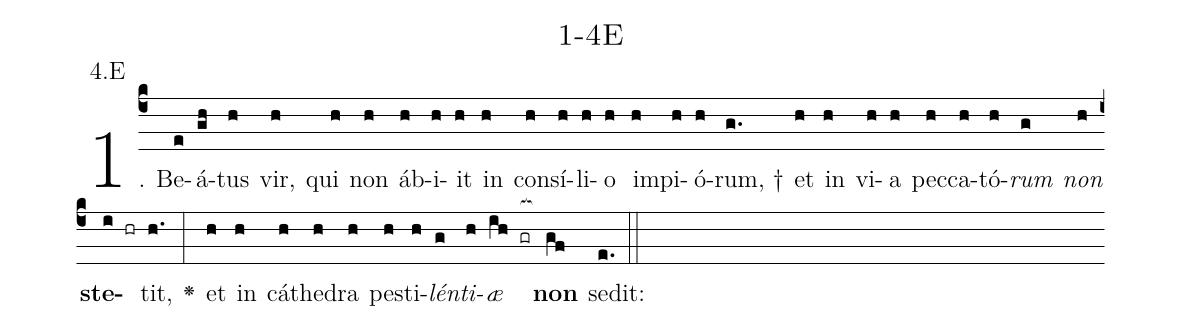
name: 1-4E;
annotation: 4.E;
%%
(c4)1. Be(e)á(gh)tus(h) vir,(h) qui(h) non(h) áb(h)i(h)it(h) in(h) con(h)sí(h)li(h)o(h) im(h)pi(h)ó(h)rum, †(g.) et(h) in(h) vi(h)a(h) pec(h)ca(h)tó(h)<i>rum</i>(g) <i>non</i>(h) <b>ste</b>(i hr)tit,(h.) <v>\greheightstar</v>(:) et(h) in(h) cá(h)the(h)dra(h) pes(h)ti(h)<i>lén</i>(g)<i>ti</i>(h)<i>æ</i>(ih gr[ocb:1{]) <b>non</b>(gf[ocb:0}]) sedit:(e.) (::)
